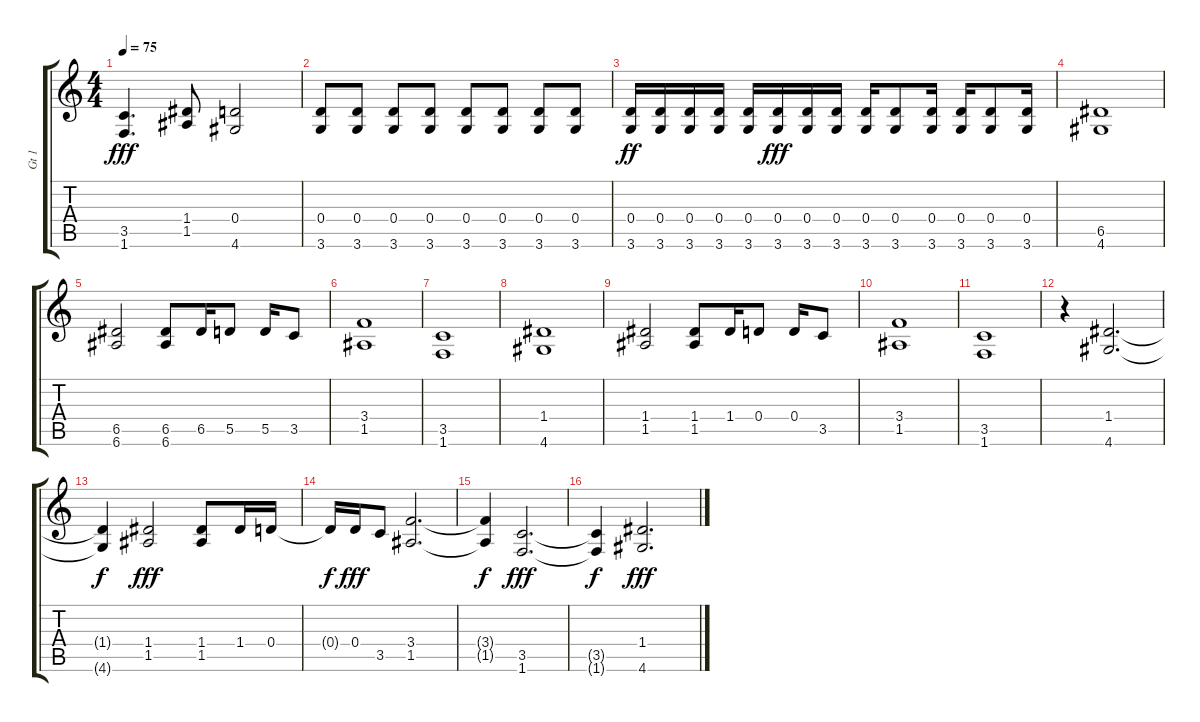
\track ("Gt 1" "Gt 1") {instrument distortionguitar}
\staff {score tabs}
\tuning (E4 B3 G3 D3 A2 E2) {hide}
\ts (4 4)
\tempo 75
\clef g2
\ks c
(3.5 1.6).4{d dy fff} (1.4 1.5).8 (0.4 4.6).2 |
(0.4 3.6).8 (0.4 3.6).8 (0.4 3.6).8 (0.4 3.6).8 (0.4 3.6).8 (0.4 3.6).8 (0.4 3.6).8 (0.4 3.6).8 |
(0.4 3.6).16{dy ff} (0.4 3.6).16 (0.4 3.6).16 (0.4 3.6).16 (0.4 3.6).16 (0.4 3.6).16{dy fff} (0.4 3.6).16 (0.4 3.6).16 (0.4 3.6).16 (0.4 3.6).8 (0.4 3.6).16 (0.4 3.6).16 (0.4 3.6).8 (0.4 3.6).16 |
(6.5 4.6).1 |
(6.5 6.6).2 (6.5 6.6).8 6.5.16 5.5.8 5.5.16 3.5.8 |
(3.4 1.5).1 |
(3.5 1.6).1 |
(1.4 4.6).1 |
(1.4 1.5).2 (1.4 1.5).8 1.4.16 0.4.8 0.4.16 3.5.8 |
(3.4 1.5).1 |
(3.5 1.6).1 |
r.4 (1.4 4.6).2{d} |
(1.4{t} 4.6{t}).4{dy f} (1.4 1.5).2{dy fff} (1.4 1.5).8 1.4.16 0.4.16 |
0.4{t}.16{dy f} 0.4.16{dy fff} 3.5.8 (3.4 1.5).2{d} |
(3.4{t} 1.5{t}).4{dy f} (3.5 1.6).2{d dy fff} |
(3.5{t} 1.6{t}).4{dy f} (1.4 4.6).2{d dy fff}
